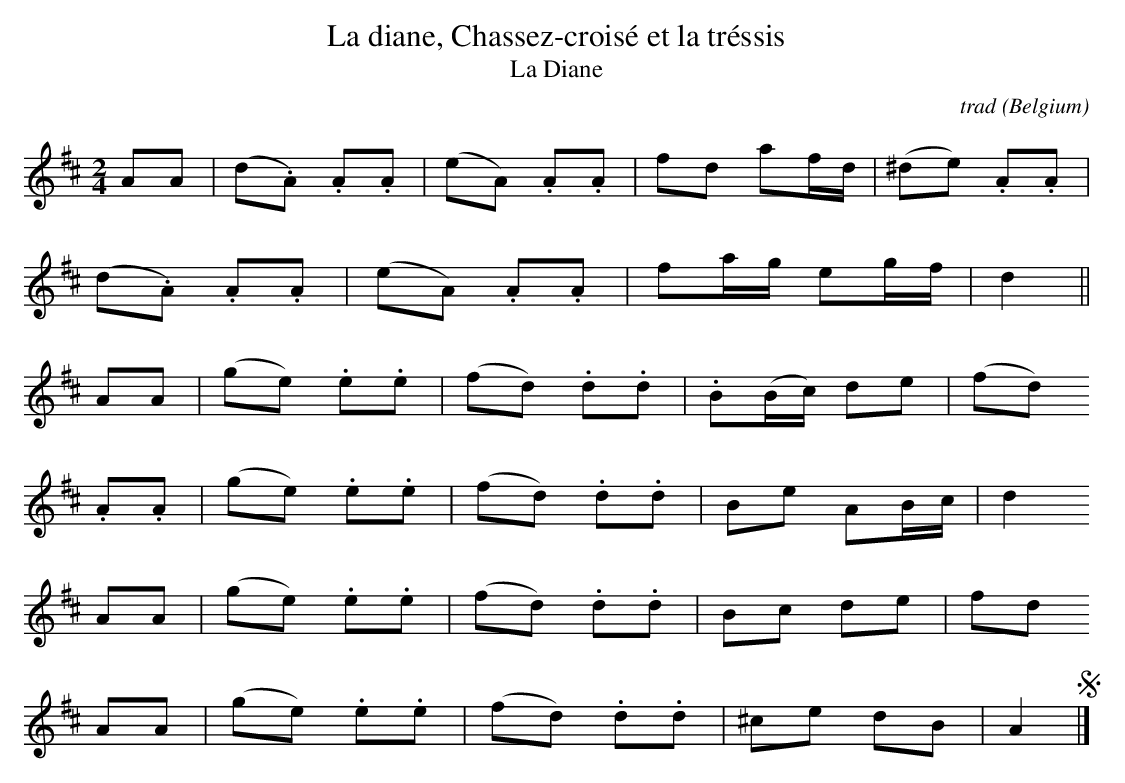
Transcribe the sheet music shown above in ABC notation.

X:1
T:La diane, Chassez-croisé et la tréssis
T:La Diane
C:trad
O:Belgium
M:2/4
L:1/16
K:Dmaj
A2A2|(d2.A2) .A2.A2|(e2A2) .A2.A2|f2d2 a2fd|(^d2e2) .A2.A2|
(d2.A2) .A2.A2|(e2A2) .A2.A2|f2ag e2gf|d4||
A2A2|(g2e2) .e2.e2|(f2d2) .d2.d2|.B2(Bc) d2e2|(f2d2)
.A2.A2|(g2e2) .e2.e2|(f2d2) .d2.d2|B2e2 A2Bc|d4
A2A2|(g2e2) .e2.e2|(f2d2) .d2.d2|B2c2 d2e2|f2d2
A2A2|(g2e2) .e2.e2|(f2d2) .d2.d2|^c2e2 d2B2|A4!segno!|]
